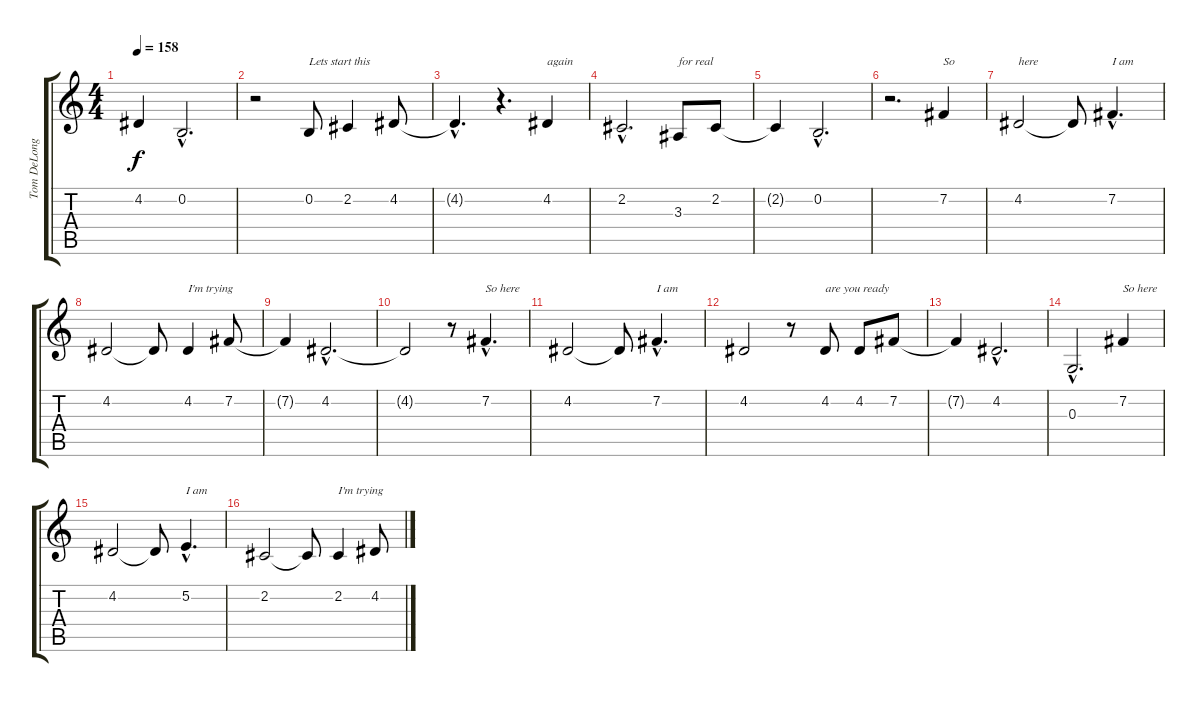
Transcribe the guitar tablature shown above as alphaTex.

\track ("Tom DeLonge - Vocal" "Tom DeLong") {instrument lead2sawtooth}
\staff {score tabs}
\tuning (E4 B3 G3 D3 A2 E2) {hide}
\ts (4 4)
\tempo 158
\clef g2
\ks c
4.2{t}.4{dy f} 0.2{hac}.2{d} |
r.2 0.2.8{txt "Lets start this "} 2.2.4 4.2.8 |
4.2{hac t}.4{d} r.4{d} 4.2.4{txt "again "} |
2.2{hac}.2{d} 3.3.8{txt "for real"} 2.2.8 |
2.2{t}.4 0.2{hac}.2{d} |
r.2{d} 7.2.4{txt "So "} |
4.2.2{txt "here "} 4.2{t}.8 7.2{hac}.4{d txt "I am "} |
4.2.2 4.2{t}.8 4.2.4{txt "I'm trying"} 7.2.8 |
7.2{t}.4 4.2{hac}.2{d} |
4.2{t}.2 r.8 7.2{hac}.4{d txt "So here "} |
4.2.2 4.2{t}.8 7.2{hac}.4{d txt "I am "} |
4.2.2 r.8 4.2.8{txt "are you ready"} 4.2.8 7.2.8 |
7.2{t}.4 4.2{hac}.2{d} |
0.3{hac}.2{d} 7.2.4{txt "So here "} |
4.2.2 4.2{t}.8 5.2{hac}.4{d txt "I am "} |
2.2.2 2.2{t}.8 2.2.4{txt "I'm trying"} 4.2.8
